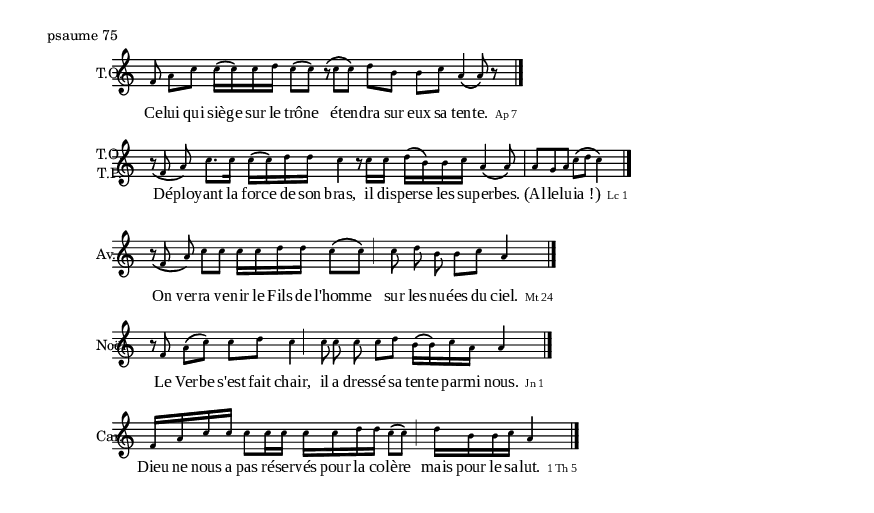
\version "2.12.0"
\include "definitions.ly"

\markup { psaume 75}
\relative a' { 
	\new Staff {
		\cadenzaOn
		\set Staff.instrumentName = \markup{ \center-column { T.O. } }
		f8 a[ c]
		c16[\( c\) c d]  c8[\( c\)] \pespace
		\times 2/3 { r8\( c[ c]\) }
		d[ b]  b[ c]
		a4\( a8\) r8
		
		\endBar
	}
	\addlyrics {
		Ce -- lui qui siè -- ge sur le trô -- ne ét -- en -- dra sur eux sa ten -- te.
		\markup { \citation #"Ap 7" }
	}
}


\relative a' { 
	\new Staff {
		\cadenzaOn
		\set Staff.instrumentName = \markup{ \center-column { T.O. T.P. } }
		\times 2/3 { r8_\( f a\) }
		c8.[ c16]
		c[\( c\) d d]
		c4
		\espace
		r8 c16[ c]
		d16[\( b\) b c]
		\times 2/3 { a4\( a8\) }
		\barre
		\times 2/3 { a8[ g a] }
		c[\( d]
		c4\)
		\endBar
	}
	\addlyrics {
		Dé -- plo -- yant la for -- ce de son bras, il dis -- per -- se les su -- per -- bes. "(Al" -- le -- lu -- "ia !)" _ _
		\markup { \citation #"Lc 1" }
	}
}
\relative a' { 
	\new Staff {
		\cadenzaOn
		\set Staff.instrumentName = \markup{ \center-column { Av. } }
		\times 2/3 { r8_\( f a\) }
		c[ c]
		c16[ c d d]
		c8[\( c\)]
		\cesure \pespace
		\times 2/3 { c d b }
		b[ c]
		a4
		\endBar
	}
	\addlyrics {
		On ver -- ra ve -- nir le Fils de l'hom -- me sur les nu -- ées du ciel.
		\markup { \citation #"Mt 24" }
	}
}

\relative a' { 
	\new Staff {
		\cadenzaOn
		\set Staff.instrumentName = \markup{ \center-column { Noël } }
		r8 f
		a[\( c\)]
		c[ d] c4 \cesure \pespace
		\times 2/3 { c8 c c }
		c[ d]
		b16[\( b\) c a]
		a4
		\endBar
	}
	\addlyrics {
		Le Ver -- be s'est fait chair, il a dres -- sé sa  ten -- te par -- mi nous.
		\markup { \citation #"Jn 1" }
	}
}

\relative a' { 
	\new Staff {
		\cadenzaOn
		\set Staff.instrumentName = \markup{ \center-column { Car. } }
		f16[ a c c]
		c8[ c16 c]
		c[ c d d] 
		c8[\( c\)]
		\cesure \pespace
		d16[ b b c]
		a4
		\endBar
	}
	\addlyrics {
		Dieu ne nous a pas ré -- ser -- vés pour la co -- lè -- re mais pour le sa -- lut.
		\markup { \citation #"1 Th 5" }
	}
}
